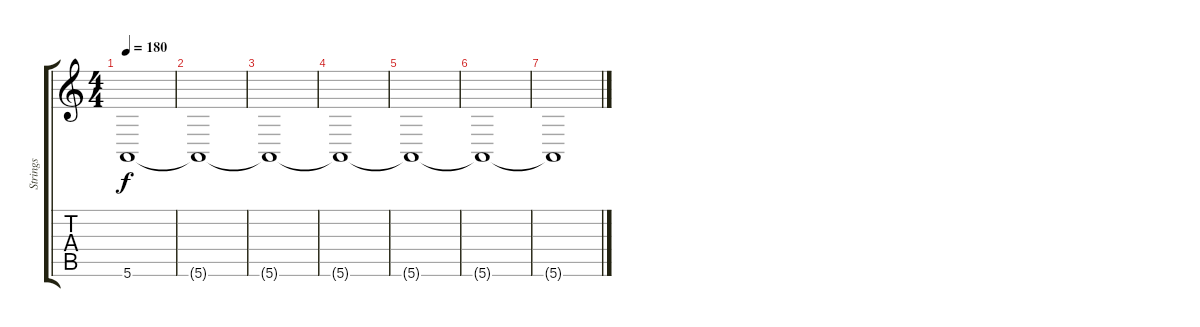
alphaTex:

\track ("Strings" "Strings") {instrument stringensemble1}
\staff {score tabs}
\tuning (E4 B3 G3 D3 A2 E2) {hide}
\ts (4 4)
\tempo 180
\clef g2
\ks c
5.6.1{dy f} |
5.6{t}.1 |
5.6{t}.1 |
5.6{t}.1 |
5.6{t}.1 |
5.6{t}.1 |
5.6{t}.1
